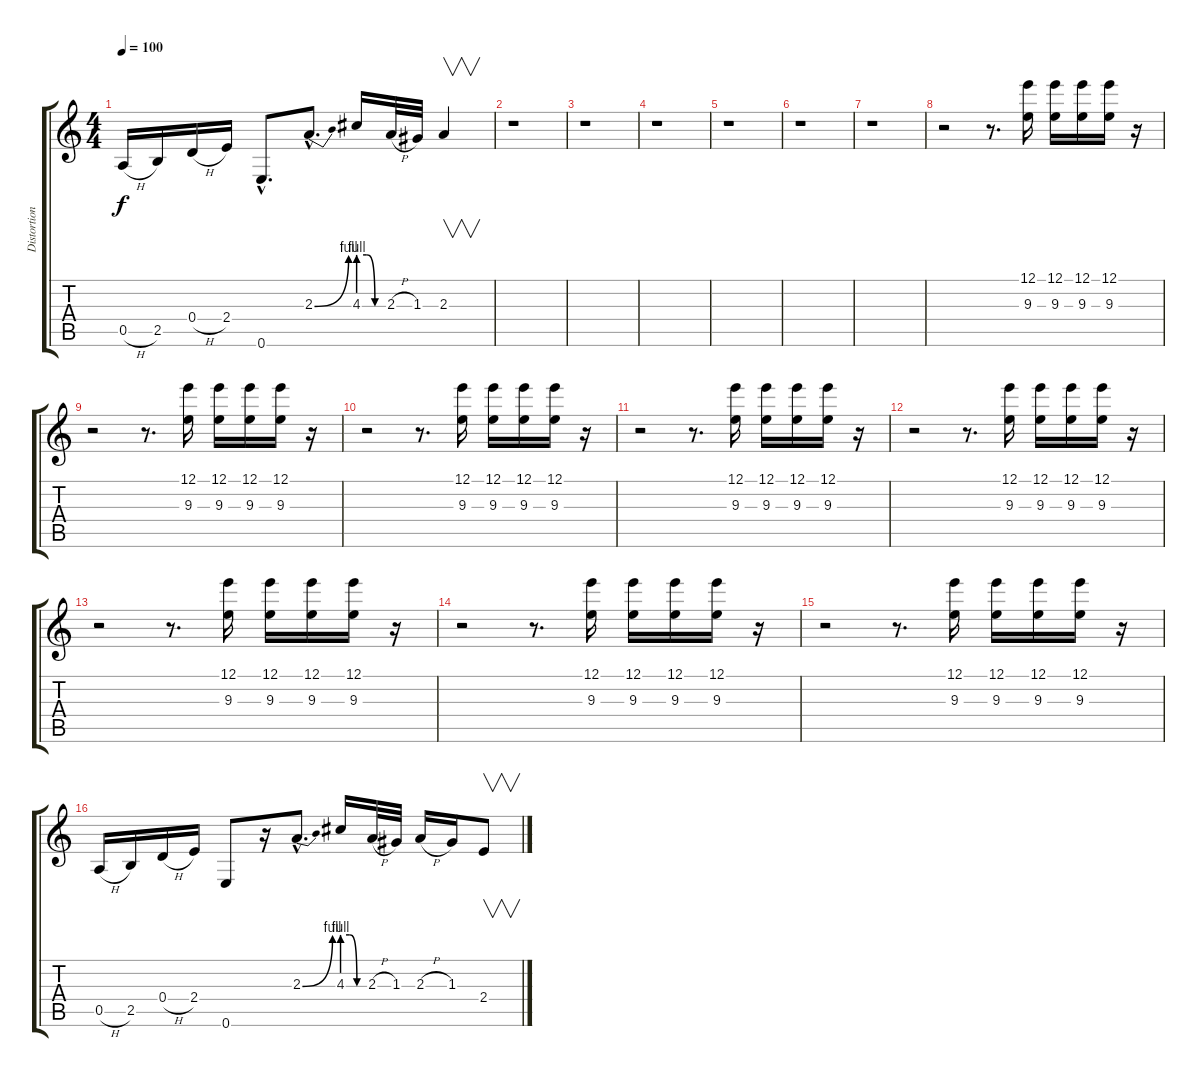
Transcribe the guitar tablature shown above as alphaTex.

\track ("Distortion Guitar 1" "Distortion") {instrument distortionguitar}
\staff {score tabs}
\tuning (E4 B3 G3 D3 A2 E2) {hide}
\ts (4 4)
\tempo 100
\clef g2
\ks c
0.5{h}.16{dy f} 2.5.16 0.4{h}.16 2.4.16 0.6{hac}.8{d} 2.3{be (bend 0 0 60 4) hac}.8{d} 4.3{be (custom 0 4 20 4 40 0 60 0)}.16 2.3{h}.32 1.3.32 2.3.4{v} |
r.1 |
r.1 |
r.1 |
r.1 |
r.1 |
r.1 |
r.2 r.8{d} (12.1 9.3).16 (12.1 9.3).16 (12.1 9.3).16 (12.1 9.3).16 r.16 |
r.2 r.8{d} (12.1 9.3).16 (12.1 9.3).16 (12.1 9.3).16 (12.1 9.3).16 r.16 |
r.2 r.8{d} (12.1 9.3).16 (12.1 9.3).16 (12.1 9.3).16 (12.1 9.3).16 r.16 |
r.2 r.8{d} (12.1 9.3).16 (12.1 9.3).16 (12.1 9.3).16 (12.1 9.3).16 r.16 |
r.2 r.8{d} (12.1 9.3).16 (12.1 9.3).16 (12.1 9.3).16 (12.1 9.3).16 r.16 |
r.2 r.8{d} (12.1 9.3).16 (12.1 9.3).16 (12.1 9.3).16 (12.1 9.3).16 r.16 |
r.2 r.8{d} (12.1 9.3).16 (12.1 9.3).16 (12.1 9.3).16 (12.1 9.3).16 r.16 |
r.2 r.8{d} (12.1 9.3).16 (12.1 9.3).16 (12.1 9.3).16 (12.1 9.3).16 r.16 |
0.5{h}.16 2.5.16 0.4{h}.16 2.4.16 0.6.8 r.16 2.3{be (bend 0 0 60 4) hac}.8{d} 4.3{be (custom 0 4 20 4 40 0 60 0)}.16 2.3{h}.32 1.3.32 2.3{h}.16 1.3.16 2.4.8{v}
